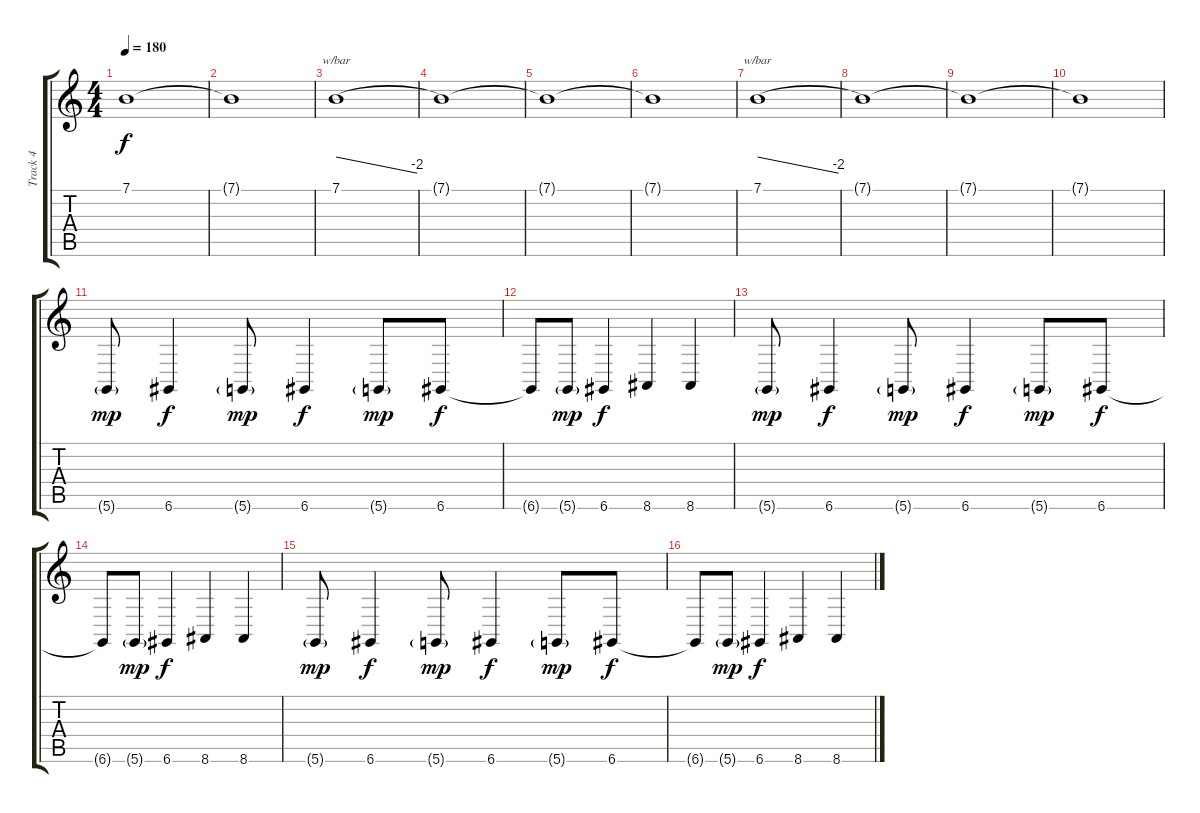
\track ("Track 4" "Track 4") {instrument lead8bassandlead}
\staff {score tabs}
\tuning (E4 B3 G3 D3 A2 D2) {hide}
\ts (4 4)
\tempo 180
\clef g2
\ks c
7.1{t}.1{dy f} |
7.1{t}.1 |
7.1.1{tbe (dive default 0 0 60 -8)} |
7.1{t}.1 |
7.1{t}.1 |
7.1{t}.1 |
7.1.1{tbe (dive default 0 0 60 -8)} |
7.1{t}.1 |
7.1{t}.1 |
7.1{t}.1 |
5.6{g}.8{dy mp} 6.6.4{dy f} 5.6{g}.8{dy mp} 6.6.4{dy f} 5.6{g}.8{dy mp} 6.6.8{dy f} |
6.6{t}.8 5.6{g}.8{dy mp} 6.6.4{dy f} 8.6.4 8.6.4 |
5.6{g}.8{dy mp} 6.6.4{dy f} 5.6{g}.8{dy mp} 6.6.4{dy f} 5.6{g}.8{dy mp} 6.6.8{dy f} |
6.6{t}.8 5.6{g}.8{dy mp} 6.6.4{dy f} 8.6.4 8.6.4 |
5.6{g}.8{dy mp} 6.6.4{dy f} 5.6{g}.8{dy mp} 6.6.4{dy f} 5.6{g}.8{dy mp} 6.6.8{dy f} |
6.6{t}.8 5.6{g}.8{dy mp} 6.6.4{dy f} 8.6.4 8.6.4
